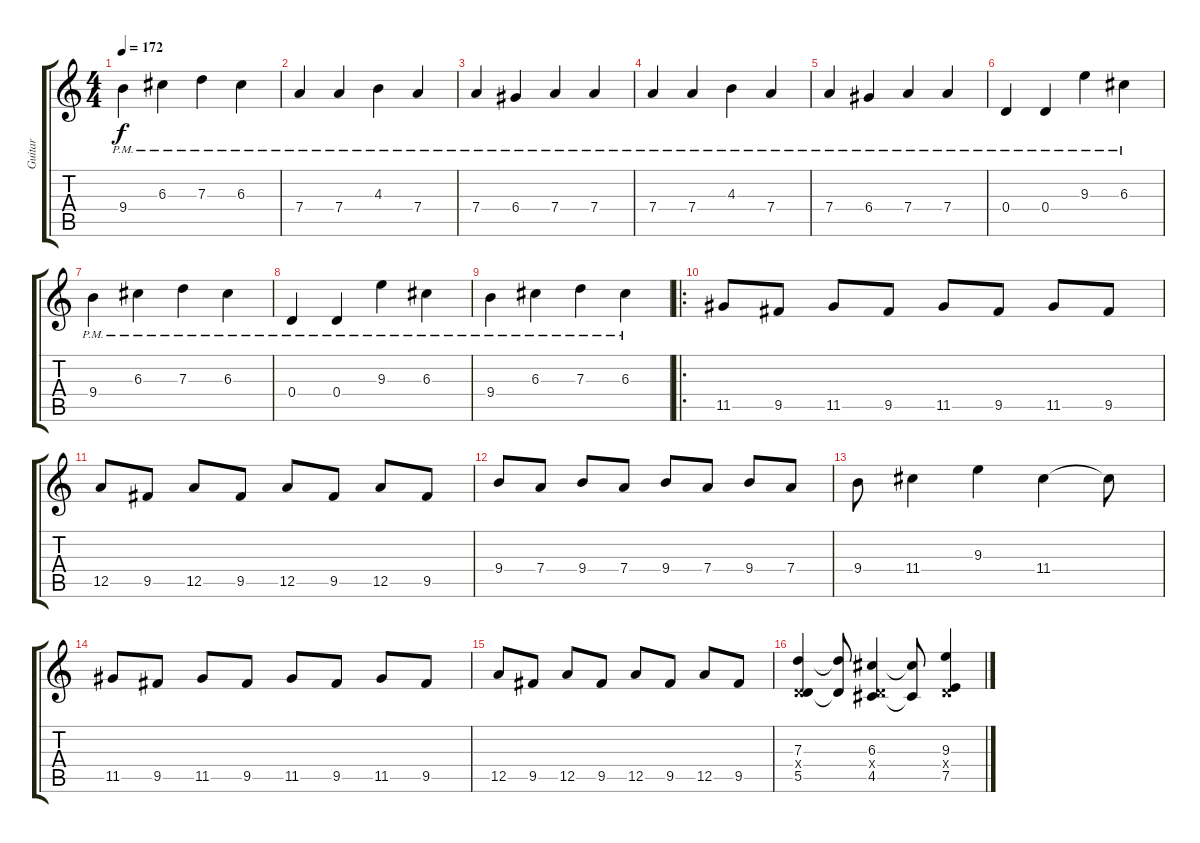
\track ("Guitar" "Guitar") {instrument distortionguitar}
\staff {score tabs}
\tuning (E4 B3 G3 D3 A2 D2) {hide}
\ts (4 4)
\tempo 172
\clef g2
\ks c
9.4{pm}.4{dy f} 6.3{pm}.4 7.3{pm}.4 6.3{pm}.4 |
7.4{pm}.4 7.4{pm}.4 4.3{pm}.4 7.4{pm}.4 |
7.4{pm}.4 6.4{pm}.4 7.4{pm}.4 7.4{pm}.4 |
7.4{pm}.4 7.4{pm}.4 4.3{pm}.4 7.4{pm}.4 |
7.4{pm}.4 6.4{pm}.4 7.4{pm}.4 7.4{pm}.4 |
0.4{pm}.4 0.4{pm}.4 9.3{pm}.4 6.3{pm}.4 |
9.4{pm}.4 6.3{pm}.4 7.3{pm}.4 6.3{pm}.4 |
0.4{pm}.4 0.4{pm}.4 9.3{pm}.4 6.3{pm}.4 |
9.4{pm}.4 6.3{pm}.4 7.3{pm}.4 6.3{pm}.4 |
\ro
11.5.8 9.5.8 11.5.8 9.5.8 11.5.8 9.5.8 11.5.8 9.5.8 |
12.5.8 9.5.8 12.5.8 9.5.8 12.5.8 9.5.8 12.5.8 9.5.8 |
9.4.8 7.4.8 9.4.8 7.4.8 9.4.8 7.4.8 9.4.8 7.4.8 |
9.4.8 11.4.4 9.3.4 11.4.4 11.4{t}.8 |
11.5.8 9.5.8 11.5.8 9.5.8 11.5.8 9.5.8 11.5.8 9.5.8 |
12.5.8 9.5.8 12.5.8 9.5.8 12.5.8 9.5.8 12.5.8 9.5.8 |
(7.3 0.4{x} 5.5).4 (7.3{t} 5.5{t}).8 (6.3 0.4{x} 4.5).4 (6.3{t} 4.5{t}).8 (9.3 0.4{x} 7.5).4
